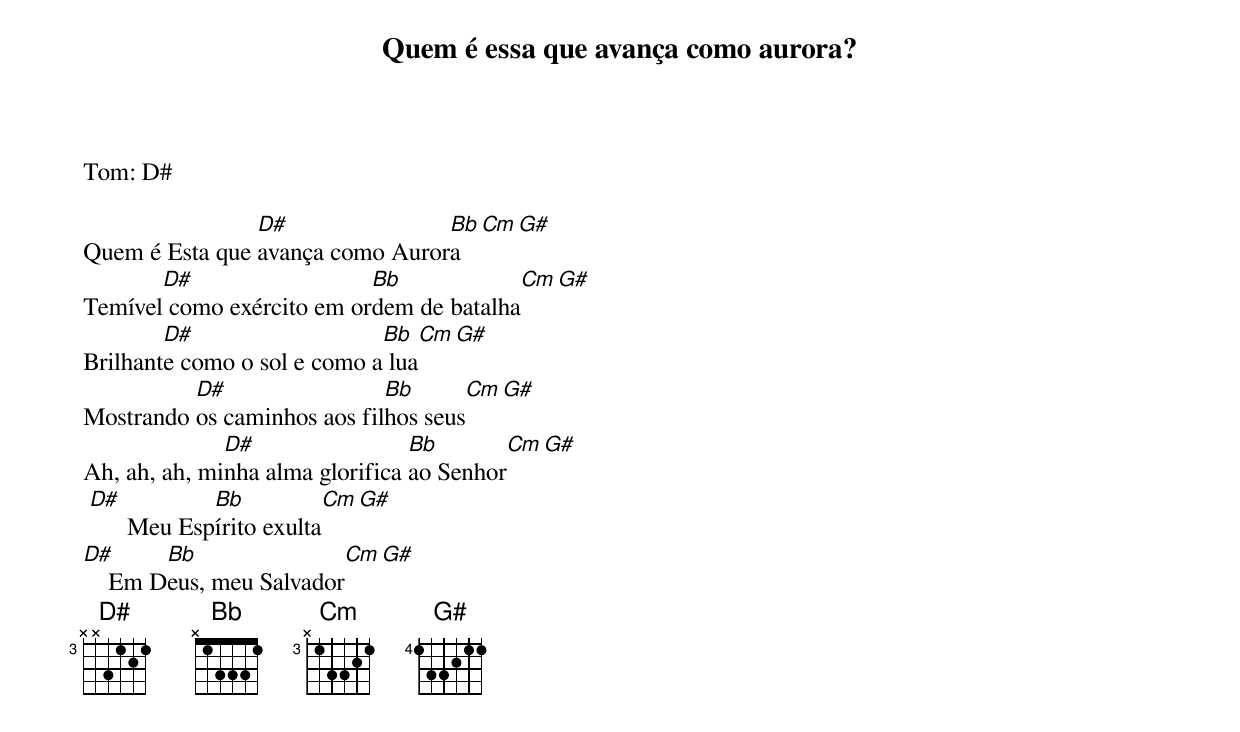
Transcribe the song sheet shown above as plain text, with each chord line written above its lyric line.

Quem é essa que avança como aurora?
Tom: D#

                D#               Bb                    Cm      G#
Quem é Esta que avança como Aurora
       D#                  Bb                                  Cm       G#
Temível como exército em ordem de batalha
        D#                   Bb                   Cm    G#
Brilhante como o sol e como a lua
          D#                 Bb                           Cm      G#
Mostrando os caminhos aos filhos seus
              D#                 Bb                             Cm      G#
Ah, ah, ah, minha alma glorifica ao Senhor
 D#           Bb           Cm    G#
       Meu Espírito exulta
D#      Bb                        Cm    G#
    Em Deus, meu Salvador
